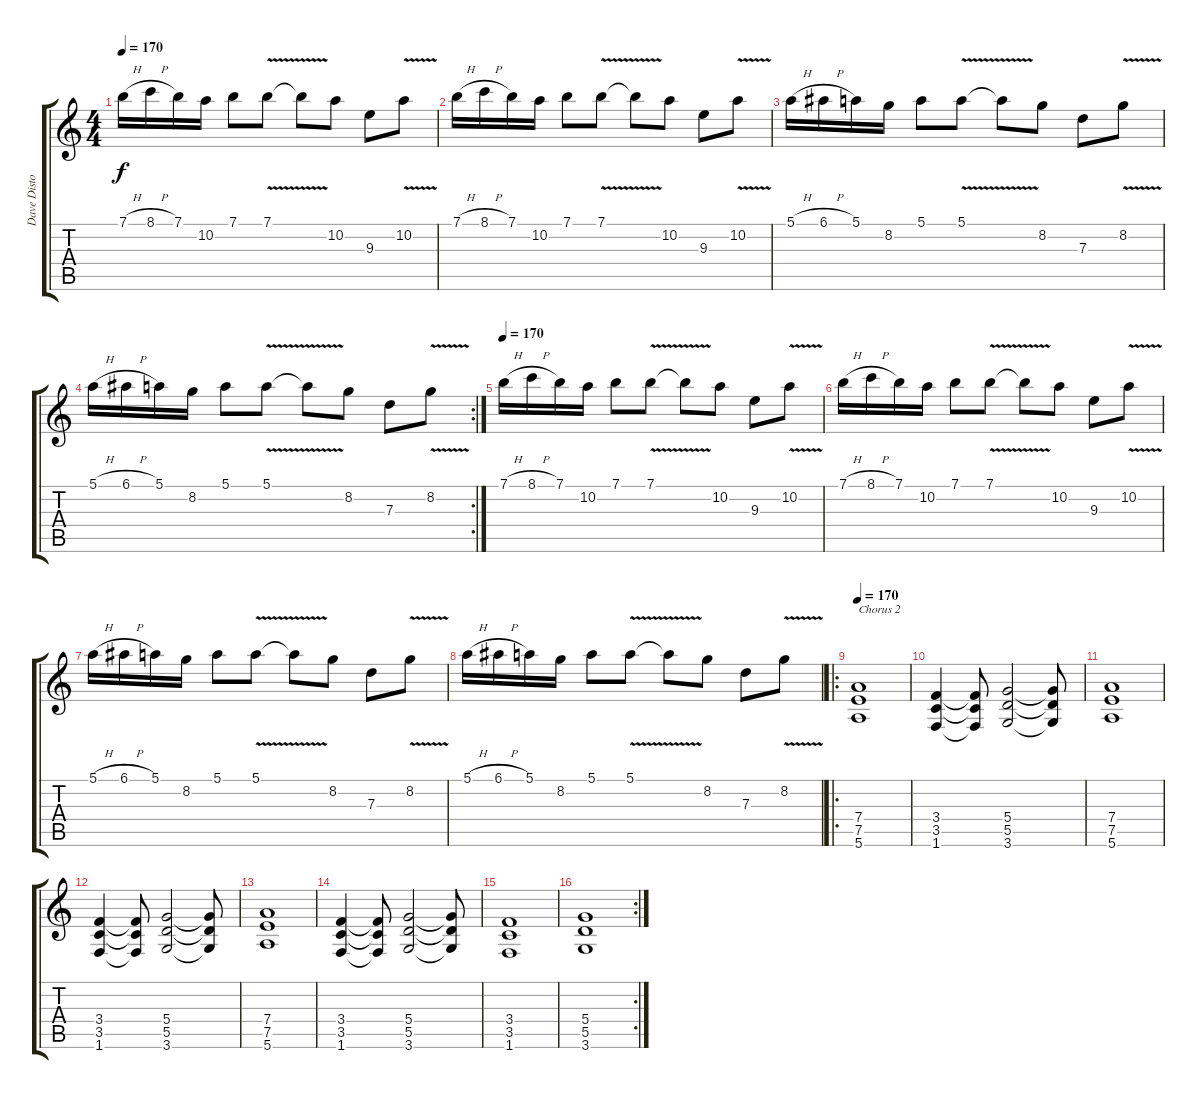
\track ("Dave Distortion" "Dave Disto") {instrument distortionguitar}
\staff {score tabs}
\tuning (E4 B3 G3 D3 A2 E2) {hide}
\ts (4 4)
\tempo 170
\clef g2
\ks c
7.1{h}.16{dy f volume 14} 8.1{h}.16 7.1.16 10.2.16 7.1.8 7.1{v}.8 7.1{t}.8 10.2.8 9.3.8 10.2{v}.8 |
7.1{h}.16 8.1{h}.16 7.1.16 10.2.16 7.1.8 7.1{v}.8 7.1{t}.8 10.2.8 9.3.8 10.2{v}.8 |
5.1{h}.16 6.1{h}.16 5.1.16 8.2.16 5.1.8 5.1{v}.8 5.1{t}.8 8.2.8 7.3.8 8.2{v}.8 |
\rc 2
5.1{h}.16 6.1{h}.16 5.1.16 8.2.16 5.1.8 5.1{v}.8 5.1{t}.8 8.2.8 7.3.8 8.2{v}.8 |
\tempo 170
7.1{h}.16{volume 14} 8.1{h}.16 7.1.16 10.2.16 7.1.8 7.1{v}.8 7.1{t}.8 10.2.8 9.3.8 10.2{v}.8 |
7.1{h}.16 8.1{h}.16 7.1.16 10.2.16 7.1.8 7.1{v}.8 7.1{t}.8 10.2.8 9.3.8 10.2{v}.8 |
5.1{h}.16 6.1{h}.16 5.1.16 8.2.16 5.1.8 5.1{v}.8 5.1{t}.8 8.2.8 7.3.8 8.2{v}.8 |
5.1{h}.16 6.1{h}.16 5.1.16 8.2.16 5.1.8 5.1{v}.8 5.1{t}.8 8.2.8 7.3.8 8.2{v}.8 |
\ro
\tempo 170
(7.4 7.5 5.6).1{txt "Chorus 2"} |
(3.4 3.5 1.6).4 (3.4{t} 3.5{t} 1.6{t}).8 (5.4 5.5 3.6).2 (5.4{t} 5.5{t} 3.6{t}).8 |
(7.4 7.5 5.6).1 |
(3.4 3.5 1.6).4 (3.4{t} 3.5{t} 1.6{t}).8 (5.4 5.5 3.6).2 (5.4{t} 5.5{t} 3.6{t}).8 |
(7.4 7.5 5.6).1 |
(3.4 3.5 1.6).4 (3.4{t} 3.5{t} 1.6{t}).8 (5.4 5.5 3.6).2 (5.4{t} 5.5{t} 3.6{t}).8 |
(3.4 3.5 1.6).1 |
\rc 2
(5.4 5.5 3.6).1
